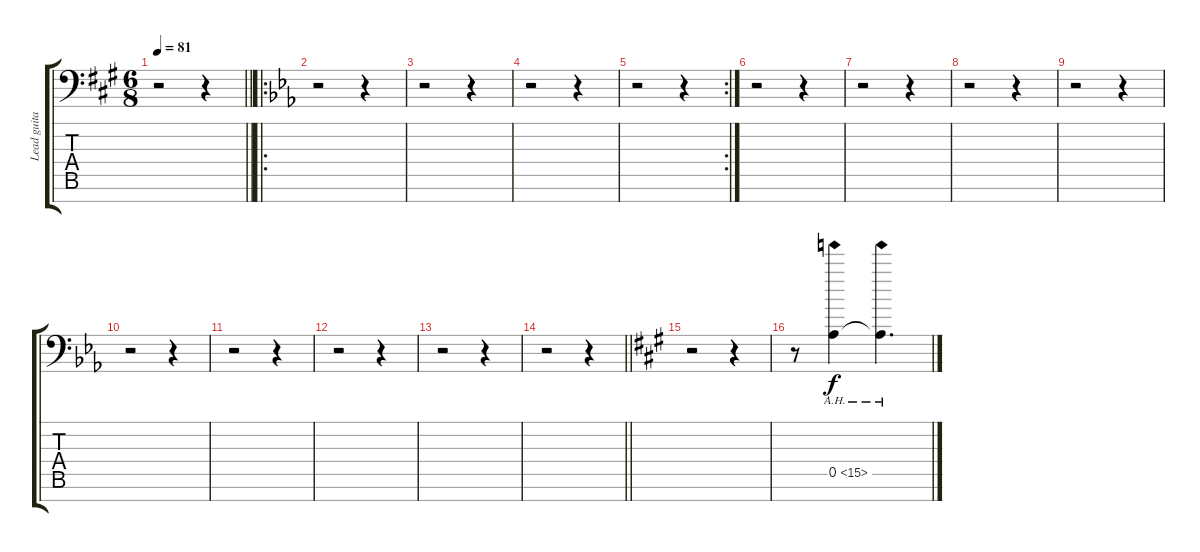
\track ("Lead guitar" "Lead guita") {instrument overdrivenguitar}
\staff {score tabs}
\tuning (E4 B3 G3 D3 A2 E2 A1) {hide}
\ts (6 8)
\tempo 81
\clef f4
\barLineRight lightlight
\ks a
r.2{dy f} r.4 |
\ro
\ks eb
r.2 r.4 |
r.2 r.4 |
r.2 r.4 |
\rc 2
r.2 r.4 |
r.2 r.4 |
r.2 r.4 |
r.2 r.4 |
r.2 r.4 |
r.2 r.4 |
r.2 r.4 |
r.2 r.4 |
r.2 r.4 |
\barLineRight lightlight
r.2 r.4 |
\ks a
r.2 r.4 |
r.8 0.5{ah 15}.4 0.5{ah 15 t}.4{d}
